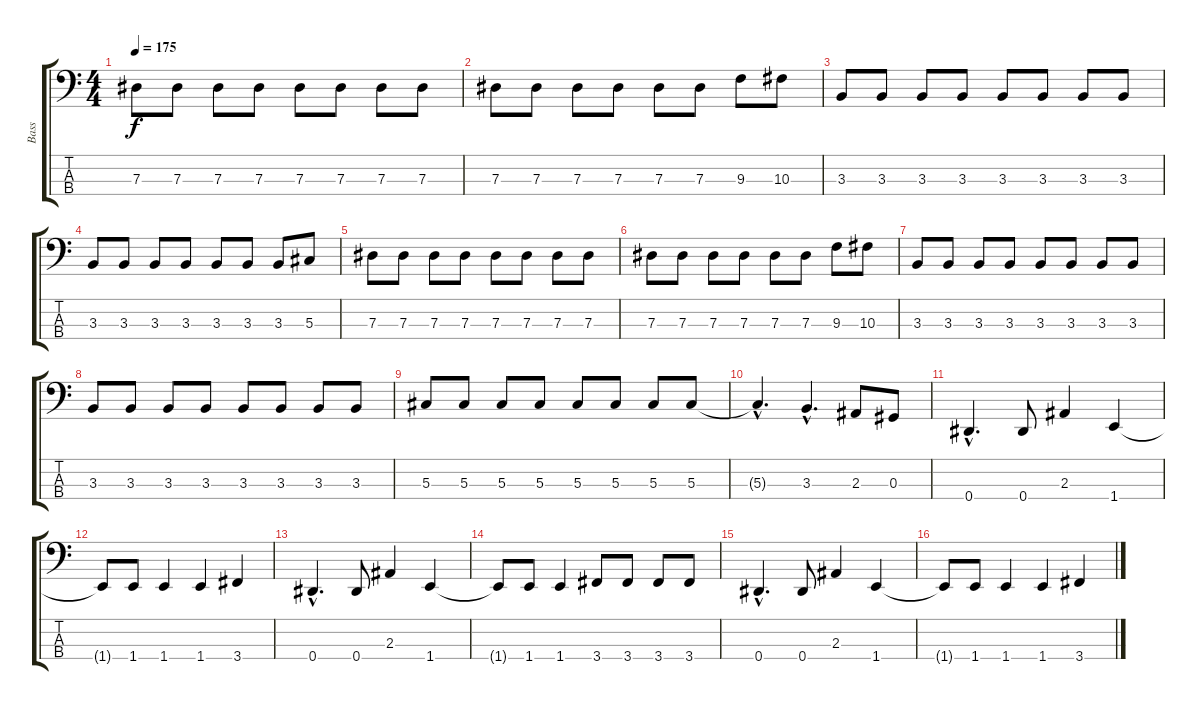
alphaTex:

\track ("Bass" "Bass") {instrument electricbassfinger}
\staff {score tabs}
\tuning (Gb2 Db2 Ab1 Eb1) {hide}
\ts (4 4)
\tempo 175
\clef f4
\ks c
7.3.8{dy f} 7.3.8 7.3.8 7.3.8 7.3.8 7.3.8 7.3.8 7.3.8 |
7.3.8 7.3.8 7.3.8 7.3.8 7.3.8 7.3.8 9.3.8 10.3.8 |
3.3.8 3.3.8 3.3.8 3.3.8 3.3.8 3.3.8 3.3.8 3.3.8 |
3.3.8 3.3.8 3.3.8 3.3.8 3.3.8 3.3.8 3.3.8 5.3.8 |
7.3.8 7.3.8 7.3.8 7.3.8 7.3.8 7.3.8 7.3.8 7.3.8 |
7.3.8 7.3.8 7.3.8 7.3.8 7.3.8 7.3.8 9.3.8 10.3.8 |
3.3.8 3.3.8 3.3.8 3.3.8 3.3.8 3.3.8 3.3.8 3.3.8 |
3.3.8 3.3.8 3.3.8 3.3.8 3.3.8 3.3.8 3.3.8 3.3.8 |
5.3.8 5.3.8 5.3.8 5.3.8 5.3.8 5.3.8 5.3.8 5.3.8 |
5.3{hac t}.4{d} 3.3{hac}.4{d} 2.3.8 0.3.8 |
0.4{hac}.4{d} 0.4.8 2.3.4 1.4.4 |
1.4{t}.8 1.4.8 1.4.4 1.4.4 3.4.4 |
0.4{hac}.4{d} 0.4.8 2.3.4 1.4.4 |
1.4{t}.8 1.4.8 1.4.4 3.4.8 3.4.8 3.4.8 3.4.8 |
0.4{hac}.4{d} 0.4.8 2.3.4 1.4.4 |
1.4{t}.8 1.4.8 1.4.4 1.4.4 3.4.4
